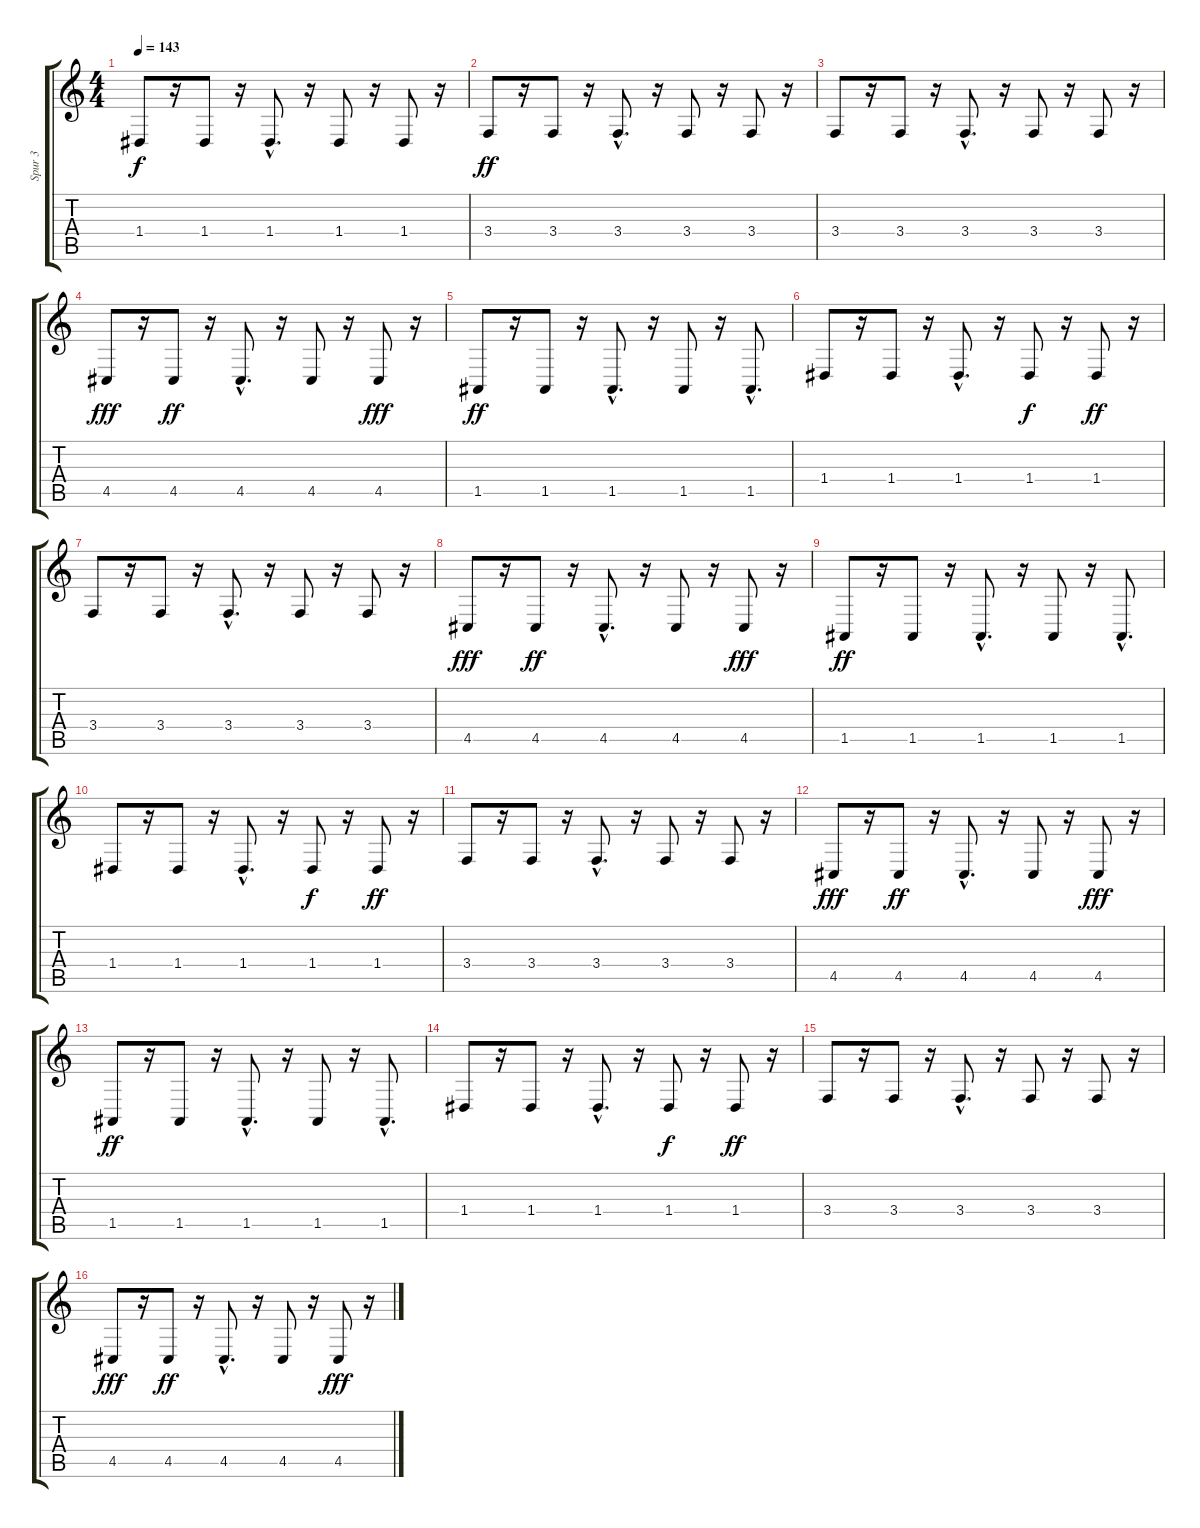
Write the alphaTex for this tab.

\track ("Spur 3" "Spur 3") {instrument percussiveorgan}
\staff {score tabs}
\tuning (E4 B3 G3 D3 A2 E2) {hide}
\ts (4 4)
\tempo 143
\clef g2
\ks c
1.4.8{dy f} r.16 1.4.8 r.16 1.4{hac}.8{d} r.16 1.4.8 r.16 1.4.8 r.16 |
3.4.8{dy ff} r.16 3.4.8 r.16 3.4{hac}.8{d} r.16 3.4.8 r.16 3.4.8 r.16 |
3.4.8 r.16 3.4.8 r.16 3.4{hac}.8{d} r.16 3.4.8 r.16 3.4.8 r.16 |
4.5.8{dy fff} r.16 4.5.8{dy ff} r.16 4.5{hac}.8{d} r.16 4.5.8 r.16 4.5.8{dy fff} r.16 |
1.5.8{dy ff} r.16 1.5.8 r.16 1.5{hac}.8{d} r.16 1.5.8 r.16 1.5{hac}.8{d} |
1.4.8 r.16 1.4.8 r.16 1.4{hac}.8{d} r.16 1.4.8{dy f} r.16 1.4.8{dy ff} r.16 |
3.4.8 r.16 3.4.8 r.16 3.4{hac}.8{d} r.16 3.4.8 r.16 3.4.8 r.16 |
4.5.8{dy fff} r.16 4.5.8{dy ff} r.16 4.5{hac}.8{d} r.16 4.5.8 r.16 4.5.8{dy fff} r.16 |
1.5.8{dy ff} r.16 1.5.8 r.16 1.5{hac}.8{d} r.16 1.5.8 r.16 1.5{hac}.8{d} |
1.4.8 r.16 1.4.8 r.16 1.4{hac}.8{d} r.16 1.4.8{dy f} r.16 1.4.8{dy ff} r.16 |
3.4.8 r.16 3.4.8 r.16 3.4{hac}.8{d} r.16 3.4.8 r.16 3.4.8 r.16 |
4.5.8{dy fff} r.16 4.5.8{dy ff} r.16 4.5{hac}.8{d} r.16 4.5.8 r.16 4.5.8{dy fff} r.16 |
1.5.8{dy ff} r.16 1.5.8 r.16 1.5{hac}.8{d} r.16 1.5.8 r.16 1.5{hac}.8{d} |
1.4.8 r.16 1.4.8 r.16 1.4{hac}.8{d} r.16 1.4.8{dy f} r.16 1.4.8{dy ff} r.16 |
3.4.8 r.16 3.4.8 r.16 3.4{hac}.8{d} r.16 3.4.8 r.16 3.4.8 r.16 |
4.5.8{dy fff} r.16 4.5.8{dy ff} r.16 4.5{hac}.8{d} r.16 4.5.8 r.16 4.5.8{dy fff} r.16
